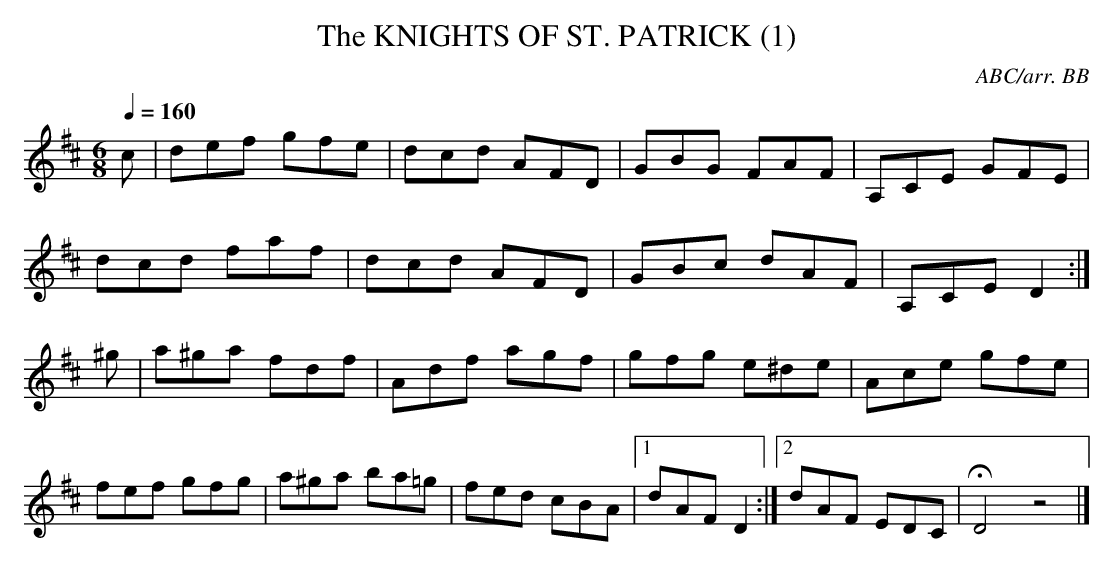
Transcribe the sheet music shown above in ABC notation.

X:1
T:KNIGHTS OF ST. PATRICK (1), The
C:ABC/arr. BB
Q:1/4=160
L:1/8
M:6/8
K:D
c|def gfe|dcd AFD|GBG FAF|A,CE GFE|
dcd faf|dcd AFD|GBc dAF|A,CE D2 :|
^g|a^ga fdf|Adf agf|gfg e^de|Ace gfe|
fef gfg|a^ga ba=g|fed cBA|1 dAF D2:|\
[2 dAF EDC|HD4z4|]
